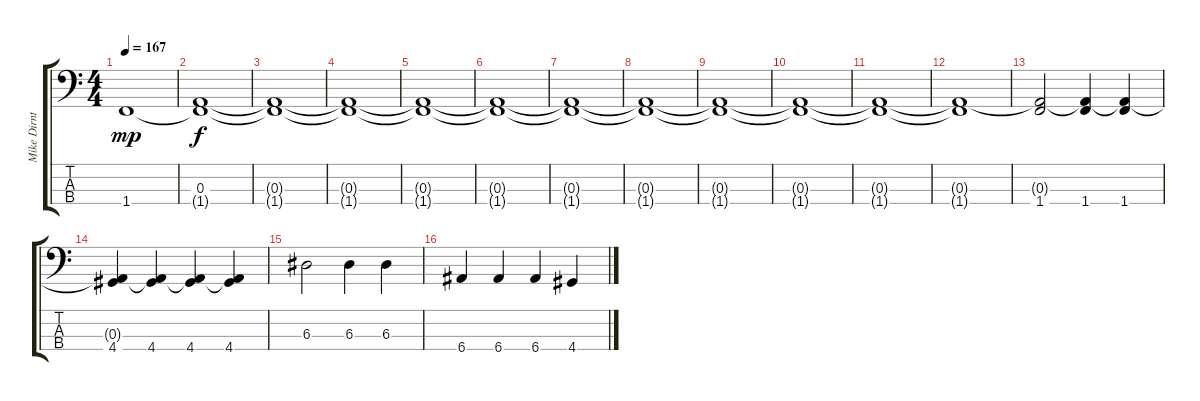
\track ("Mike Dirnt" "Mike Dirnt") {instrument electricbasspick}
\staff {score tabs}
\tuning (G2 D2 A1 E1) {hide}
\ts (4 4)
\tempo 167
\clef f4
\ks c
1.4.1{dy mp instrument electricbasspick} |
(0.3 1.4{t}).1{dy f} |
(0.3{t} 1.4{t}).1 |
(0.3{t} 1.4{t}).1 |
(0.3{t} 1.4{t}).1 |
(0.3{t} 1.4{t}).1 |
(0.3{t} 1.4{t}).1 |
(0.3{t} 1.4{t}).1 |
(0.3{t} 1.4{t}).1 |
(0.3{t} 1.4{t}).1 |
(0.3{t} 1.4{t}).1 |
(0.3{t} 1.4{t}).1 |
(0.3{t} 1.4).2 (0.3{t} 1.4).4 (0.3{t} 1.4).4 |
(0.3{t} 4.4).4 (0.3{t} 4.4).4 (0.3{t} 4.4).4 (0.3{t} 4.4).4 |
6.3.2 6.3.4 6.3.4 |
6.4.4 6.4.4 6.4.4 4.4.4
